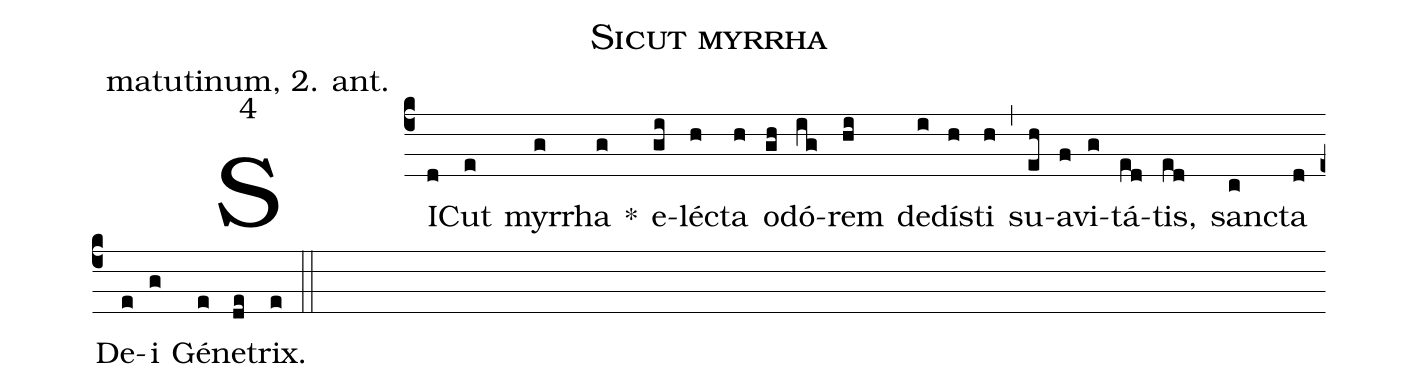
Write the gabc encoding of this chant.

name: Sicut myrrha;
office-part: matutinum, 2. ant.;
mode: 4;
%%
(c4)
SIC(d)ut(e) myr(g)rha(g) *() e(gi)léc(h)ta(h)
o(gh)dó(ig)rem(hi) de(i)dís(h)ti(h) (,)
su(eh)a(f)vi(g)tá(ed)tis,(ed)
sanc(c)ta(d) De(e)i(g) Gé(e)ne(de)trix.(e) (::)
